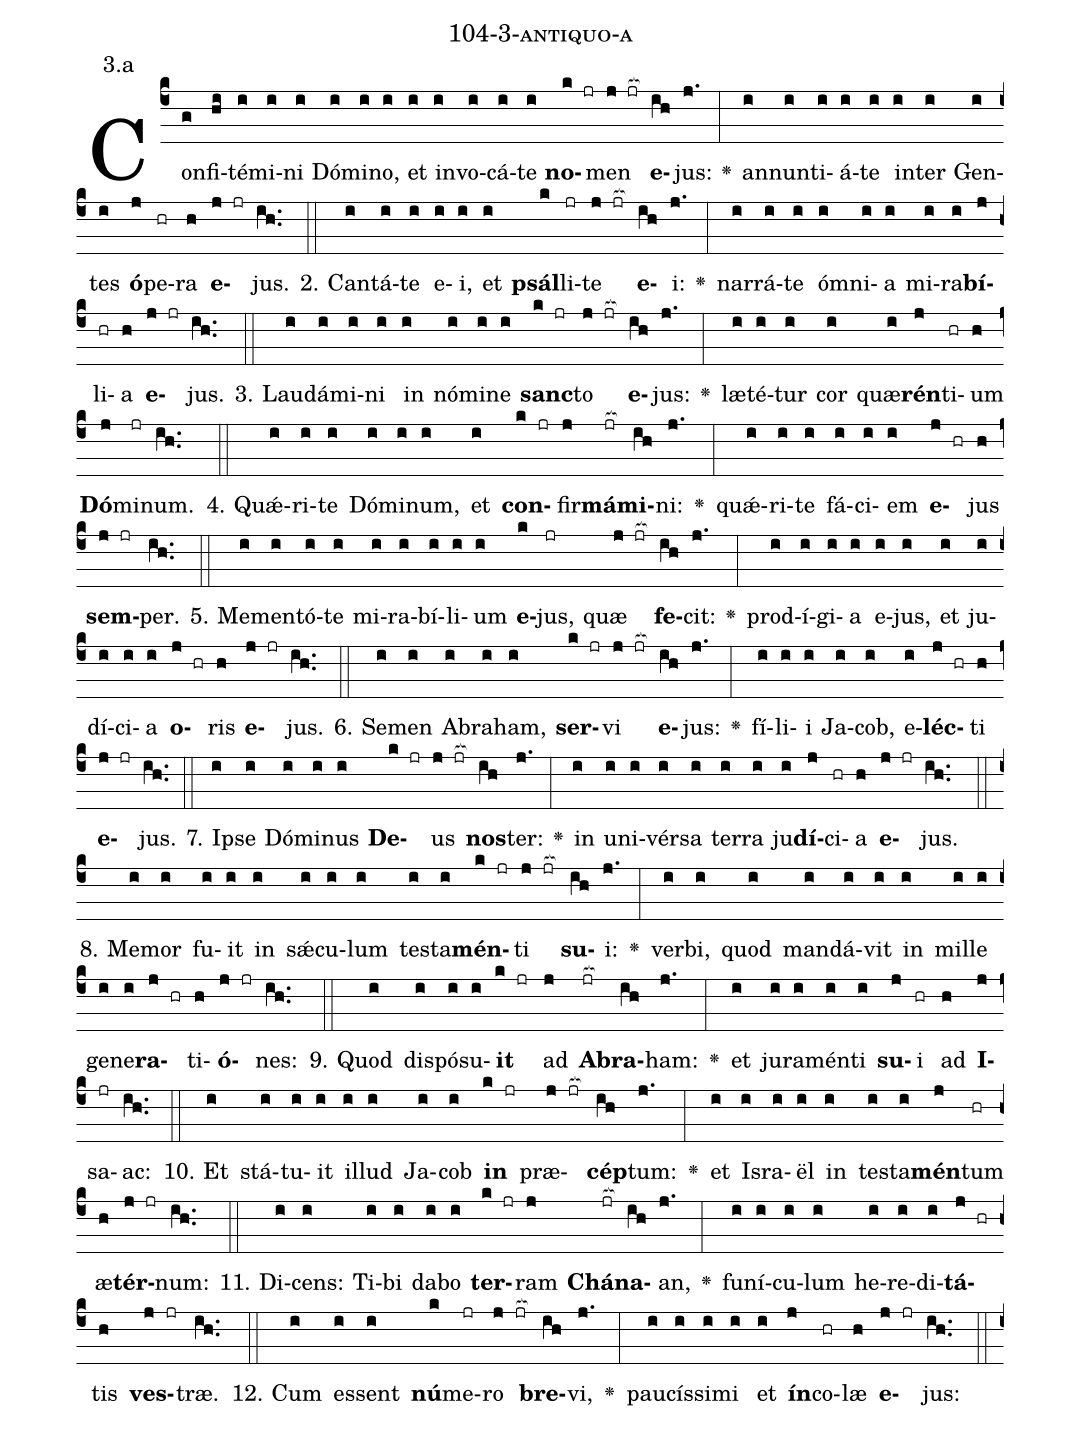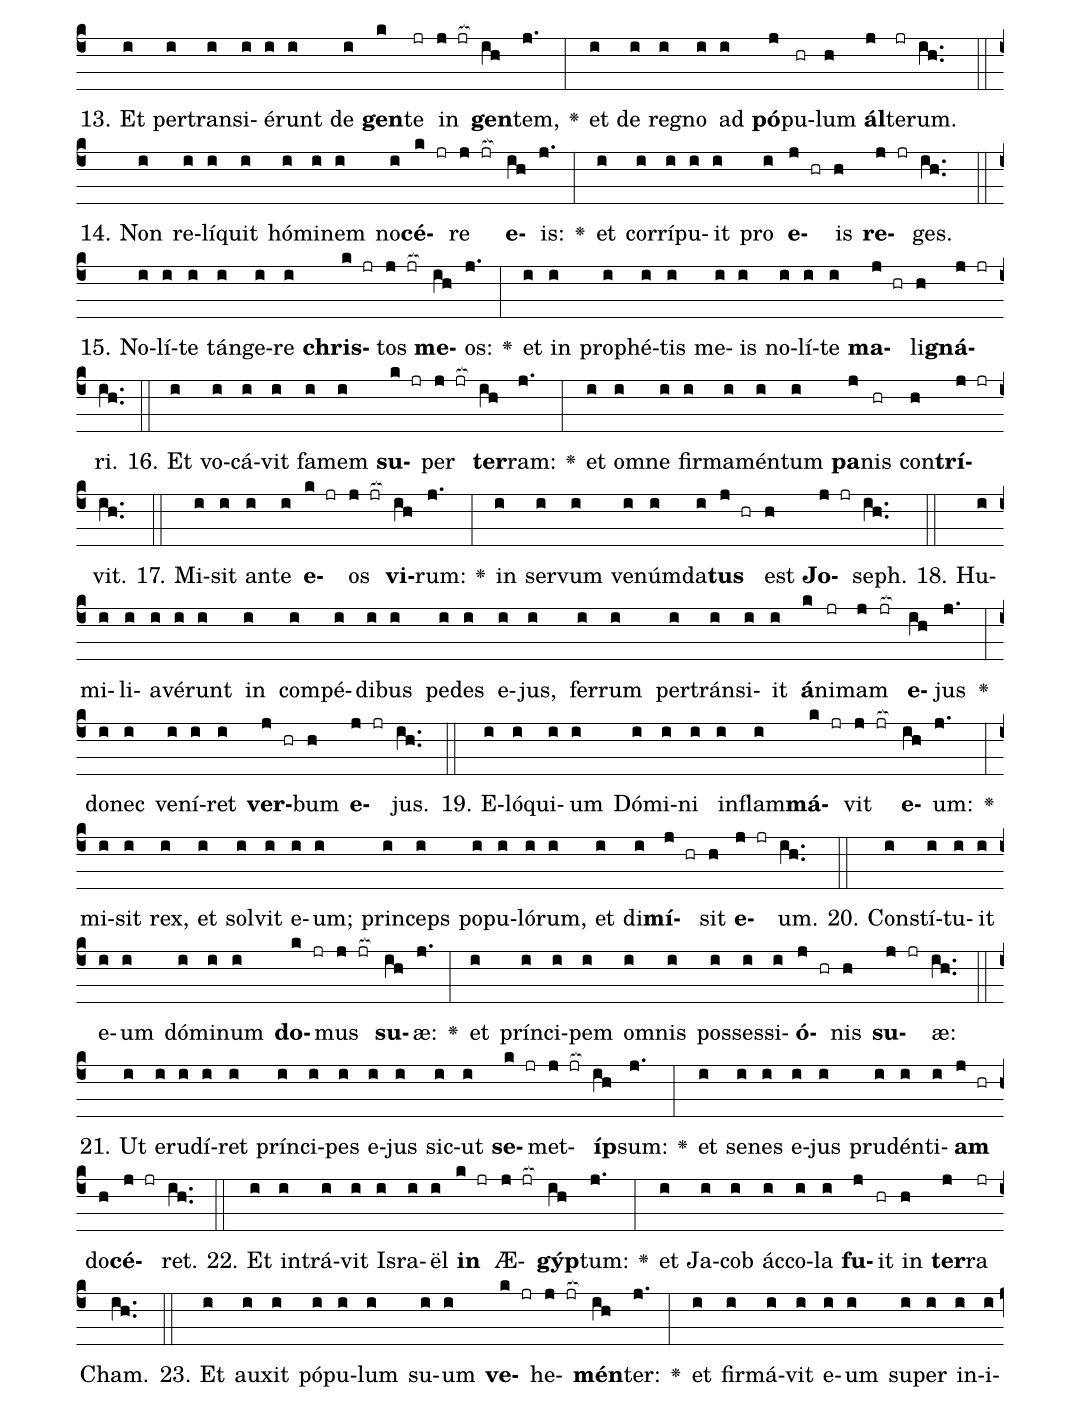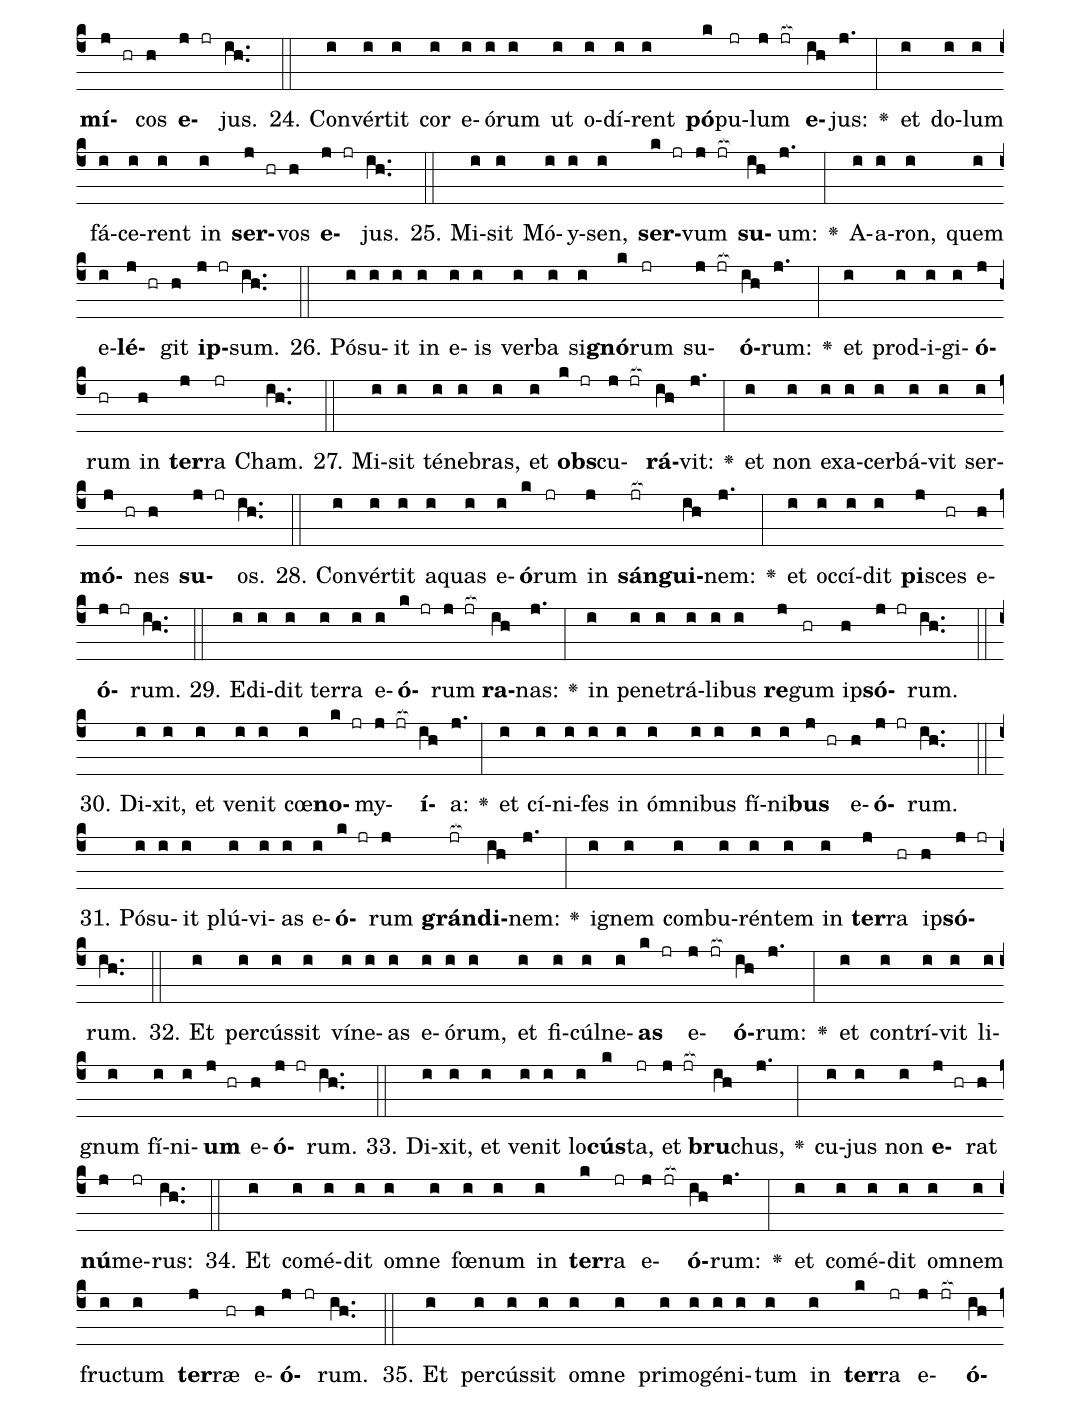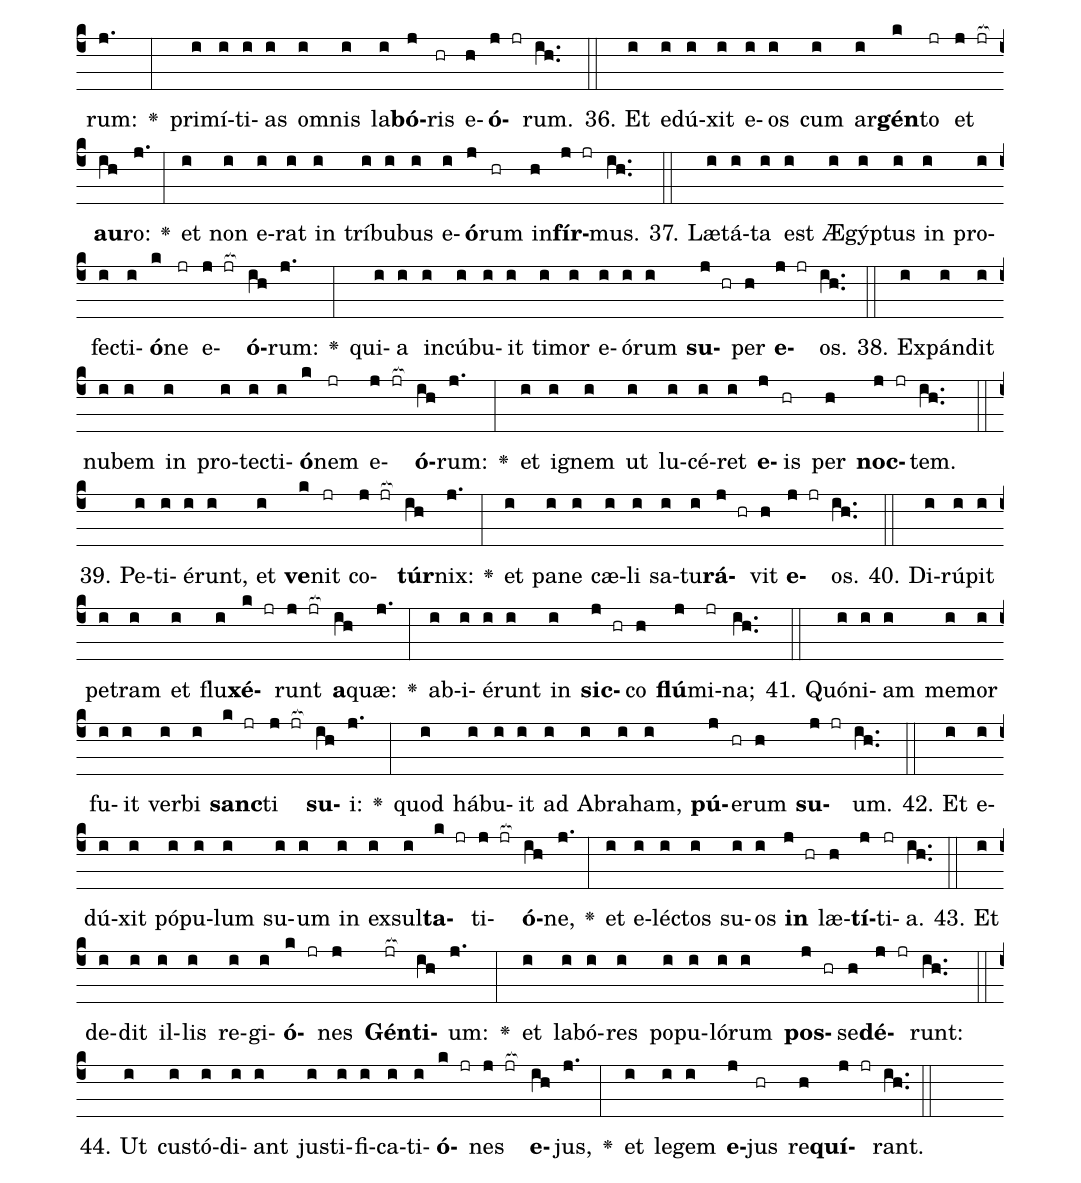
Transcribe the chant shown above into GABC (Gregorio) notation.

name: 104-3-antiquo-a;
annotation: 3.a;
%%
(c4)Con(g)fi(hi)té(i)mi(i)ni(i) Dó(i)mi(i)no,(i) et(i) in(i)vo(i)cá(i)te(i) <b>no</b>(k jr)men(j jr[ocb:1{]) <b>e</b>(ih[ocb:0}])jus:(j.) <v>\greheightstar</v>(:) an(i)nun(i)ti(i)á(i)te(i) in(i)ter(i) Gen(i)tes(i) <b>ó</b>(j)pe(hr)ra(h) <b>e</b>(j jr)jus.(ih..) (::)
2. Can(i)tá(i)te(i) e(i)i,(i) et(i) <b>psál</b>(k)li(jr)te(j jr[ocb:1{]) <b>e</b>(ih[ocb:0}])i:(j.) <v>\greheightstar</v>(:) nar(i)rá(i)te(i) óm(i)ni(i)a(i) mi(i)ra(i)<b>bí</b>(j)li(hr)a(h) <b>e</b>(j jr)jus.(ih..) (::)
3. Lau(i)dá(i)mi(i)ni(i) in(i) nó(i)mi(i)ne(i) <b>sanc</b>(k jr)to(j jr[ocb:1{]) <b>e</b>(ih[ocb:0}])jus:(j.) <v>\greheightstar</v>(:) læ(i)té(i)tur(i) cor(i) quæ(i)<b>rén</b>(j)ti(hr)um(h) <b>Dó</b>(j)mi(jr)num.(ih..) (::)
4. Quǽ(i)ri(i)te(i) Dó(i)mi(i)num,(i) et(i) <b>con</b>(k jr)fir(j)<b>má</b>(jr[ocb:1{])<b>mi</b>(ih[ocb:0}])ni:(j.) <v>\greheightstar</v>(:) quǽ(i)ri(i)te(i) fá(i)ci(i)em(i) <b>e</b>(j hr)jus(h) <b>sem</b>(j jr)per.(ih..) (::)
5. Me(i)men(i)tó(i)te(i) mi(i)ra(i)bí(i)li(i)um(i) <b>e</b>(k)jus,(jr) quæ(j jr[ocb:1{]) <b>fe</b>(ih[ocb:0}])cit:(j.) <v>\greheightstar</v>(:) prod(i)í(i)gi(i)a(i) e(i)jus,(i) et(i) ju(i)dí(i)ci(i)a(i) <b>o</b>(j hr)ris(h) <b>e</b>(j jr)jus.(ih..) (::)
6. Se(i)men(i) A(i)bra(i)ham,(i) <b>ser</b>(k jr)vi(j jr[ocb:1{]) <b>e</b>(ih[ocb:0}])jus:(j.) <v>\greheightstar</v>(:) fí(i)li(i)i(i) Ja(i)cob,(i) e(i)<b>léc</b>(j hr)ti(h) <b>e</b>(j jr)jus.(ih..) (::)
7. Ip(i)se(i) Dó(i)mi(i)nus(i) <b>De</b>(k jr)us(j jr[ocb:1{]) <b>nos</b>(ih[ocb:0}])ter:(j.) <v>\greheightstar</v>(:) in(i) u(i)ni(i)vér(i)sa(i) ter(i)ra(i) ju(i)<b>dí</b>(j)ci(hr)a(h) <b>e</b>(j jr)jus.(ih..) (::)
8. Me(i)mor(i) fu(i)it(i) in(i) sǽ(i)cu(i)lum(i) tes(i)ta(i)<b>mén</b>(k jr)ti(j jr[ocb:1{]) <b>su</b>(ih[ocb:0}])i:(j.) <v>\greheightstar</v>(:) ver(i)bi,(i) quod(i) man(i)dá(i)vit(i) in(i) mil(i)le(i) ge(i)ne(i)<b>ra</b>(j hr)ti(h)<b>ó</b>(j jr)nes:(ih..) (::)
9. Quod(i) dis(i)pó(i)su(i)<b>it</b>(k jr) ad(j) <b>A</b>(jr[ocb:1{])<b>bra</b>(ih[ocb:0}])ham:(j.) <v>\greheightstar</v>(:) et(i) ju(i)ra(i)mén(i)ti(i) <b>su</b>(j)i(hr) ad(h) <b>I</b>(j)sa(jr)ac:(ih..) (::)
10. Et(i) stá(i)tu(i)it(i) il(i)lud(i) Ja(i)cob(i) <b>in</b>(k jr) præ(j jr[ocb:1{])<b>cép</b>(ih[ocb:0}])tum:(j.) <v>\greheightstar</v>(:) et(i) Is(i)ra(i)ël(i) in(i) tes(i)ta(i)<b>mén</b>(j)tum(hr) æ(h)<b>tér</b>(j jr)num:(ih..) (::)
11. Di(i)cens:(i) Ti(i)bi(i) da(i)bo(i) <b>ter</b>(k jr)ram(j) <b>Chá</b>(jr[ocb:1{])<b>na</b>(ih[ocb:0}])an,(j.) <v>\greheightstar</v>(:) fu(i)ní(i)cu(i)lum(i) he(i)re(i)di(i)<b>tá</b>(j hr)tis(h) <b>ves</b>(j jr)træ.(ih..) (::)
12. Cum(i) es(i)sent(i) <b>nú</b>(k)me(jr)ro(j jr[ocb:1{]) <b>bre</b>(ih[ocb:0}])vi,(j.) <v>\greheightstar</v>(:) pau(i)cís(i)si(i)mi(i) et(i) <b>ín</b>(j)co(hr)læ(h) <b>e</b>(j jr)jus:(ih..) (::)
13. Et(i) per(i)trans(i)i(i)é(i)runt(i) de(i) <b>gen</b>(k)te(jr) in(j jr[ocb:1{]) <b>gen</b>(ih[ocb:0}])tem,(j.) <v>\greheightstar</v>(:) et(i) de(i) re(i)gno(i) ad(i) <b>pó</b>(j)pu(hr)lum(h) <b>ál</b>(j)te(jr)rum.(ih..) (::)
14. Non(i) re(i)lí(i)quit(i) hó(i)mi(i)nem(i) no(i)<b>cé</b>(k jr)re(j jr[ocb:1{]) <b>e</b>(ih[ocb:0}])is:(j.) <v>\greheightstar</v>(:) et(i) cor(i)rí(i)pu(i)it(i) pro(i) <b>e</b>(j hr)is(h) <b>re</b>(j jr)ges.(ih..) (::)
15. No(i)lí(i)te(i) tán(i)ge(i)re(i) <b>chris</b>(k jr)tos(j jr[ocb:1{]) <b>me</b>(ih[ocb:0}])os:(j.) <v>\greheightstar</v>(:) et(i) in(i) pro(i)phé(i)tis(i) me(i)is(i) no(i)lí(i)te(i) <b>ma</b>(j hr)li(h)<b>gná</b>(j jr)ri.(ih..) (::)
16. Et(i) vo(i)cá(i)vit(i) fa(i)mem(i) <b>su</b>(k jr)per(j jr[ocb:1{]) <b>ter</b>(ih[ocb:0}])ram:(j.) <v>\greheightstar</v>(:) et(i) om(i)ne(i) fir(i)ma(i)mén(i)tum(i) <b>pa</b>(j)nis(hr) con(h)<b>trí</b>(j jr)vit.(ih..) (::)
17. Mi(i)sit(i) an(i)te(i) <b>e</b>(k jr)os(j jr[ocb:1{]) <b>vi</b>(ih[ocb:0}])rum:(j.) <v>\greheightstar</v>(:) in(i) ser(i)vum(i) ve(i)núm(i)da(i)<b>tus</b>(j hr) est(h) <b>Jo</b>(j jr)seph.(ih..) (::)
18. Hu(i)mi(i)li(i)a(i)vé(i)runt(i) in(i) com(i)pé(i)di(i)bus(i) pe(i)des(i) e(i)jus,(i) fer(i)rum(i) per(i)tráns(i)i(i)it(i) <b>á</b>(k)ni(jr)mam(j jr[ocb:1{]) <b>e</b>(ih[ocb:0}])jus(j.) <v>\greheightstar</v>(:) do(i)nec(i) ve(i)ní(i)ret(i) <b>ver</b>(j hr)bum(h) <b>e</b>(j jr)jus.(ih..) (::)
19. E(i)ló(i)qui(i)um(i) Dó(i)mi(i)ni(i) in(i)flam(i)<b>má</b>(k jr)vit(j jr[ocb:1{]) <b>e</b>(ih[ocb:0}])um:(j.) <v>\greheightstar</v>(:) mi(i)sit(i) rex,(i) et(i) sol(i)vit(i) e(i)um;(i) prin(i)ceps(i) po(i)pu(i)ló(i)rum,(i) et(i) di(i)<b>mí</b>(j hr)sit(h) <b>e</b>(j jr)um.(ih..) (::)
20. Con(i)stí(i)tu(i)it(i) e(i)um(i) dó(i)mi(i)num(i) <b>do</b>(k jr)mus(j jr[ocb:1{]) <b>su</b>(ih[ocb:0}])æ:(j.) <v>\greheightstar</v>(:) et(i) prín(i)ci(i)pem(i) om(i)nis(i) pos(i)ses(i)si(i)<b>ó</b>(j hr)nis(h) <b>su</b>(j jr)æ:(ih..) (::)
21. Ut(i) e(i)ru(i)dí(i)ret(i) prín(i)ci(i)pes(i) e(i)jus(i) sic(i)ut(i) <b>se</b>(k jr)met(j jr[ocb:1{])<b>íp</b>(ih[ocb:0}])sum:(j.) <v>\greheightstar</v>(:) et(i) se(i)nes(i) e(i)jus(i) pru(i)dén(i)ti(i)<b>am</b>(j hr) do(h)<b>cé</b>(j jr)ret.(ih..) (::)
22. Et(i) in(i)trá(i)vit(i) Is(i)ra(i)ël(i) <b>in</b>(k jr) Æ(j jr[ocb:1{])<b>gýp</b>(ih[ocb:0}])tum:(j.) <v>\greheightstar</v>(:) et(i) Ja(i)cob(i) ác(i)co(i)la(i) <b>fu</b>(j)it(hr) in(h) <b>ter</b>(j)ra(jr) Cham.(ih..) (::)
23. Et(i) au(i)xit(i) pó(i)pu(i)lum(i) su(i)um(i) <b>ve</b>(k jr)he(j jr[ocb:1{])<b>mén</b>(ih[ocb:0}])ter:(j.) <v>\greheightstar</v>(:) et(i) fir(i)má(i)vit(i) e(i)um(i) su(i)per(i) in(i)i(i)<b>mí</b>(j hr)cos(h) <b>e</b>(j jr)jus.(ih..) (::)
24. Con(i)vér(i)tit(i) cor(i) e(i)ó(i)rum(i) ut(i) o(i)dí(i)rent(i) <b>pó</b>(k)pu(jr)lum(j jr[ocb:1{]) <b>e</b>(ih[ocb:0}])jus:(j.) <v>\greheightstar</v>(:) et(i) do(i)lum(i) fá(i)ce(i)rent(i) in(i) <b>ser</b>(j hr)vos(h) <b>e</b>(j jr)jus.(ih..) (::)
25. Mi(i)sit(i) Mó(i)y(i)sen,(i) <b>ser</b>(k jr)vum(j jr[ocb:1{]) <b>su</b>(ih[ocb:0}])um:(j.) <v>\greheightstar</v>(:) A(i)a(i)ron,(i) quem(i) e(i)<b>lé</b>(j hr)git(h) <b>ip</b>(j jr)sum.(ih..) (::)
26. Pó(i)su(i)it(i) in(i) e(i)is(i) ver(i)ba(i) si(i)<b>gnó</b>(k)rum(jr) su(j jr[ocb:1{])<b>ó</b>(ih[ocb:0}])rum:(j.) <v>\greheightstar</v>(:) et(i) prod(i)i(i)gi(i)<b>ó</b>(j)rum(hr) in(h) <b>ter</b>(j)ra(jr) Cham.(ih..) (::)
27. Mi(i)sit(i) té(i)ne(i)bras,(i) et(i) <b>obs</b>(k jr)cu(j jr[ocb:1{])<b>rá</b>(ih[ocb:0}])vit:(j.) <v>\greheightstar</v>(:) et(i) non(i) ex(i)a(i)cer(i)bá(i)vit(i) ser(i)<b>mó</b>(j hr)nes(h) <b>su</b>(j jr)os.(ih..) (::)
28. Con(i)vér(i)tit(i) a(i)quas(i) e(i)<b>ó</b>(k)rum(jr) in(j) <b>sán</b>(jr[ocb:1{])<b>gui</b>(ih[ocb:0}])nem:(j.) <v>\greheightstar</v>(:) et(i) oc(i)cí(i)dit(i) <b>pi</b>(j)sces(hr) e(h)<b>ó</b>(j jr)rum.(ih..) (::)
29. E(i)di(i)dit(i) ter(i)ra(i) e(i)<b>ó</b>(k jr)rum(j jr[ocb:1{]) <b>ra</b>(ih[ocb:0}])nas:(j.) <v>\greheightstar</v>(:) in(i) pe(i)ne(i)trá(i)li(i)bus(i) <b>re</b>(j)gum(hr) ip(h)<b>só</b>(j jr)rum.(ih..) (::)
30. Di(i)xit,(i) et(i) ve(i)nit(i) cœ(i)<b>no</b>(k jr)my(j jr[ocb:1{])<b>í</b>(ih[ocb:0}])a:(j.) <v>\greheightstar</v>(:) et(i) cí(i)ni(i)fes(i) in(i) óm(i)ni(i)bus(i) fí(i)ni(i)<b>bus</b>(j hr) e(h)<b>ó</b>(j jr)rum.(ih..) (::)
31. Pó(i)su(i)it(i) plú(i)vi(i)as(i) e(i)<b>ó</b>(k jr)rum(j) <b>grán</b>(jr[ocb:1{])<b>di</b>(ih[ocb:0}])nem:(j.) <v>\greheightstar</v>(:) i(i)gnem(i) com(i)bu(i)rén(i)tem(i) in(i) <b>ter</b>(j)ra(hr) ip(h)<b>só</b>(j jr)rum.(ih..) (::)
32. Et(i) per(i)cús(i)sit(i) ví(i)ne(i)as(i) e(i)ó(i)rum,(i) et(i) fi(i)cúl(i)ne(i)<b>as</b>(k jr) e(j jr[ocb:1{])<b>ó</b>(ih[ocb:0}])rum:(j.) <v>\greheightstar</v>(:) et(i) con(i)trí(i)vit(i) li(i)gnum(i) fí(i)ni(i)<b>um</b>(j hr) e(h)<b>ó</b>(j jr)rum.(ih..) (::)
33. Di(i)xit,(i) et(i) ve(i)nit(i) lo(i)<b>cús</b>(k)ta,(jr) et(j jr[ocb:1{]) <b>bru</b>(ih[ocb:0}])chus,(j.) <v>\greheightstar</v>(:) cu(i)jus(i) non(i) <b>e</b>(j hr)rat(h) <b>nú</b>(j)me(jr)rus:(ih..) (::)
34. Et(i) com(i)é(i)dit(i) om(i)ne(i) fœ(i)num(i) in(i) <b>ter</b>(k)ra(jr) e(j jr[ocb:1{])<b>ó</b>(ih[ocb:0}])rum:(j.) <v>\greheightstar</v>(:) et(i) com(i)é(i)dit(i) om(i)nem(i) fruc(i)tum(i) <b>ter</b>(j)ræ(hr) e(h)<b>ó</b>(j jr)rum.(ih..) (::)
35. Et(i) per(i)cús(i)sit(i) om(i)ne(i) pri(i)mo(i)gé(i)ni(i)tum(i) in(i) <b>ter</b>(k)ra(jr) e(j jr[ocb:1{])<b>ó</b>(ih[ocb:0}])rum:(j.) <v>\greheightstar</v>(:) pri(i)mí(i)ti(i)as(i) om(i)nis(i) la(i)<b>bó</b>(j)ris(hr) e(h)<b>ó</b>(j jr)rum.(ih..) (::)
36. Et(i) e(i)dú(i)xit(i) e(i)os(i) cum(i) ar(i)<b>gén</b>(k)to(jr) et(j jr[ocb:1{]) <b>au</b>(ih[ocb:0}])ro:(j.) <v>\greheightstar</v>(:) et(i) non(i) e(i)rat(i) in(i) trí(i)bu(i)bus(i) e(i)<b>ó</b>(j)rum(hr) in(h)<b>fír</b>(j jr)mus.(ih..) (::)
37. Læ(i)tá(i)ta(i) est(i) Æ(i)gýp(i)tus(i) in(i) pro(i)fec(i)ti(i)<b>ó</b>(k)ne(jr) e(j jr[ocb:1{])<b>ó</b>(ih[ocb:0}])rum:(j.) <v>\greheightstar</v>(:) qui(i)a(i) in(i)cú(i)bu(i)it(i) ti(i)mor(i) e(i)ó(i)rum(i) <b>su</b>(j hr)per(h) <b>e</b>(j jr)os.(ih..) (::)
38. Ex(i)pán(i)dit(i) nu(i)bem(i) in(i) pro(i)tec(i)ti(i)<b>ó</b>(k)nem(jr) e(j jr[ocb:1{])<b>ó</b>(ih[ocb:0}])rum:(j.) <v>\greheightstar</v>(:) et(i) i(i)gnem(i) ut(i) lu(i)cé(i)ret(i) <b>e</b>(j)is(hr) per(h) <b>noc</b>(j jr)tem.(ih..) (::)
39. Pe(i)ti(i)é(i)runt,(i) et(i) <b>ve</b>(k)nit(jr) co(j jr[ocb:1{])<b>túr</b>(ih[ocb:0}])nix:(j.) <v>\greheightstar</v>(:) et(i) pa(i)ne(i) cæ(i)li(i) sa(i)tu(i)<b>rá</b>(j hr)vit(h) <b>e</b>(j jr)os.(ih..) (::)
40. Di(i)rú(i)pit(i) pe(i)tram(i) et(i) flu(i)<b>xé</b>(k jr)runt(j jr[ocb:1{]) <b>a</b>(ih[ocb:0}])quæ:(j.) <v>\greheightstar</v>(:) ab(i)i(i)é(i)runt(i) in(i) <b>sic</b>(j hr)co(h) <b>flú</b>(j)mi(jr)na;(ih..) (::)
41. Quón(i)i(i)am(i) me(i)mor(i) fu(i)it(i) ver(i)bi(i) <b>sanc</b>(k jr)ti(j jr[ocb:1{]) <b>su</b>(ih[ocb:0}])i:(j.) <v>\greheightstar</v>(:) quod(i) há(i)bu(i)it(i) ad(i) A(i)bra(i)ham,(i) <b>pú</b>(j)e(hr)rum(h) <b>su</b>(j jr)um.(ih..) (::)
42. Et(i) e(i)dú(i)xit(i) pó(i)pu(i)lum(i) su(i)um(i) in(i) ex(i)sul(i)<b>ta</b>(k jr)ti(j jr[ocb:1{])<b>ó</b>(ih[ocb:0}])ne,(j.) <v>\greheightstar</v>(:) et(i) e(i)léc(i)tos(i) su(i)os(i) <b>in</b>(j hr) læ(h)<b>tí</b>(j)ti(jr)a.(ih..) (::)
43. Et(i) de(i)dit(i) il(i)lis(i) re(i)gi(i)<b>ó</b>(k jr)nes(j) <b>Gén</b>(jr[ocb:1{])<b>ti</b>(ih[ocb:0}])um:(j.) <v>\greheightstar</v>(:) et(i) la(i)bó(i)res(i) po(i)pu(i)ló(i)rum(i) <b>pos</b>(j hr)se(h)<b>dé</b>(j jr)runt:(ih..) (::)
44. Ut(i) cus(i)tó(i)di(i)ant(i) jus(i)ti(i)fi(i)ca(i)ti(i)<b>ó</b>(k jr)nes(j jr[ocb:1{]) <b>e</b>(ih[ocb:0}])jus,(j.) <v>\greheightstar</v>(:) et(i) le(i)gem(i) <b>e</b>(j)jus(hr) re(h)<b>quí</b>(j jr)rant.(ih..) (::)
